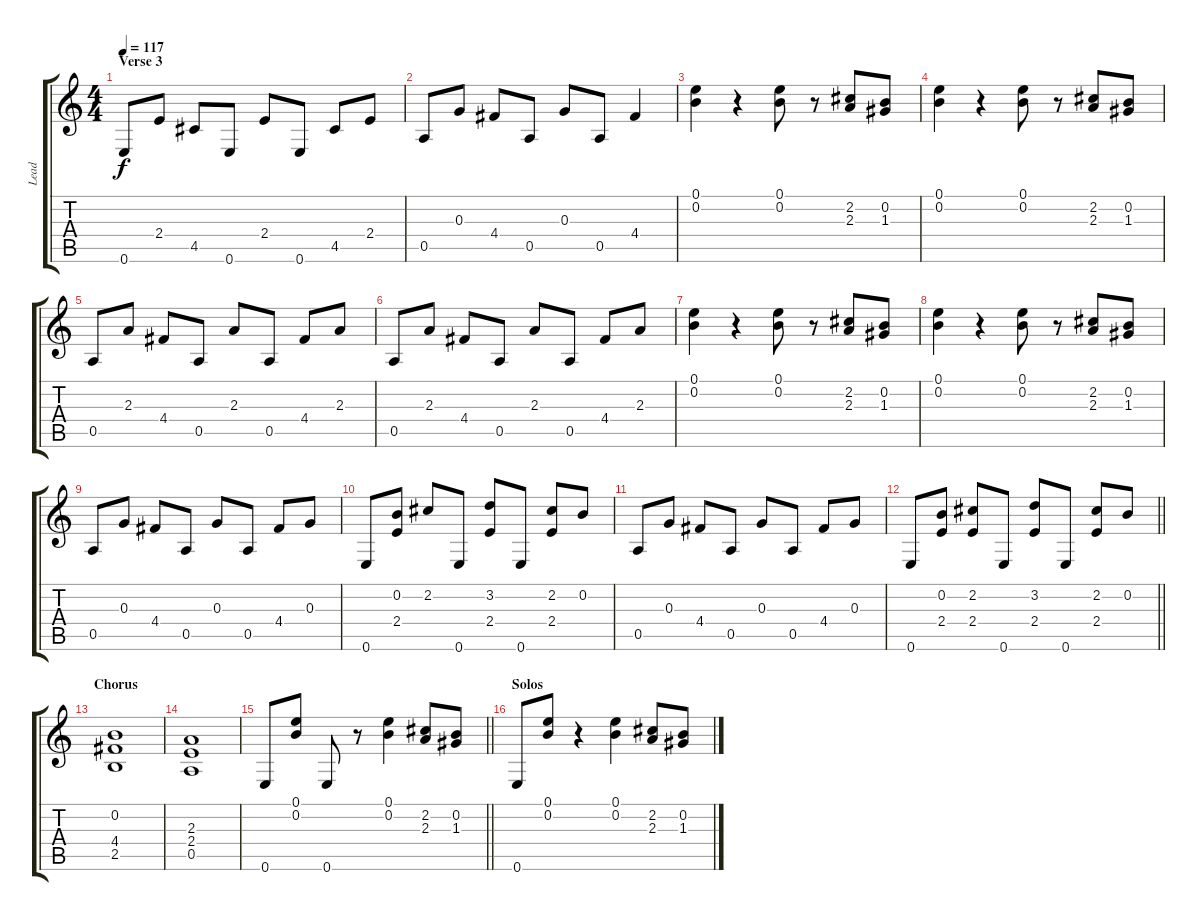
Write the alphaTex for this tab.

\track ("Lead" "Lead") {instrument overdrivenguitar}
\staff {score tabs}
\tuning (E4 B3 G3 D3 A2 E2) {hide}
\ts (4 4)
\section ("" "Verse 3")
\tempo 117
\clef g2
\ks c
0.6.8{dy f} 2.4.8 4.5.8 0.6.8 2.4.8 0.6.8 4.5.8 2.4.8 |
0.5.8 0.3.8 4.4.8 0.5.8 0.3.8 0.5.8 4.4.4 |
(0.1 0.2).4 r.4 (0.1 0.2).8 r.8 (2.2 2.3).8 (0.2 1.3).8 |
(0.1 0.2).4 r.4 (0.1 0.2).8 r.8 (2.2 2.3).8 (0.2 1.3).8 |
0.5.8 2.3.8 4.4.8 0.5.8 2.3.8 0.5.8 4.4.8 2.3.8 |
0.5.8 2.3.8 4.4.8 0.5.8 2.3.8 0.5.8 4.4.8 2.3.8 |
(0.1 0.2).4 r.4 (0.1 0.2).8 r.8 (2.2 2.3).8 (0.2 1.3).8 |
(0.1 0.2).4 r.4 (0.1 0.2).8 r.8 (2.2 2.3).8 (0.2 1.3).8 |
0.5.8 0.3.8 4.4.8 0.5.8 0.3.8 0.5.8 4.4.8 0.3.8 |
0.6.8 (0.2 2.4).8 2.2.8 0.6.8 (3.2 2.4).8 0.6.8 (2.2 2.4).8 0.2.8 |
0.5.8 0.3.8 4.4.8 0.5.8 0.3.8 0.5.8 4.4.8 0.3.8 |
\barLineRight lightlight
0.6.8 (0.2 2.4).8 (2.2 2.4).8 0.6.8 (3.2 2.4).8 0.6.8 (2.2 2.4).8 0.2.8 |
\section ("" "Chorus")
(0.2 4.4 2.5).1 |
(2.3 2.4 0.5).1 |
\barLineRight lightlight
0.6.8 (0.1 0.2).8 0.6.8 r.8 (0.1 0.2).4 (2.2 2.3).8 (0.2 1.3).8 |
\section ("" "Solos")
0.6.8 (0.1 0.2).8 r.4 (0.1 0.2).4 (2.2 2.3).8 (0.2 1.3).8
